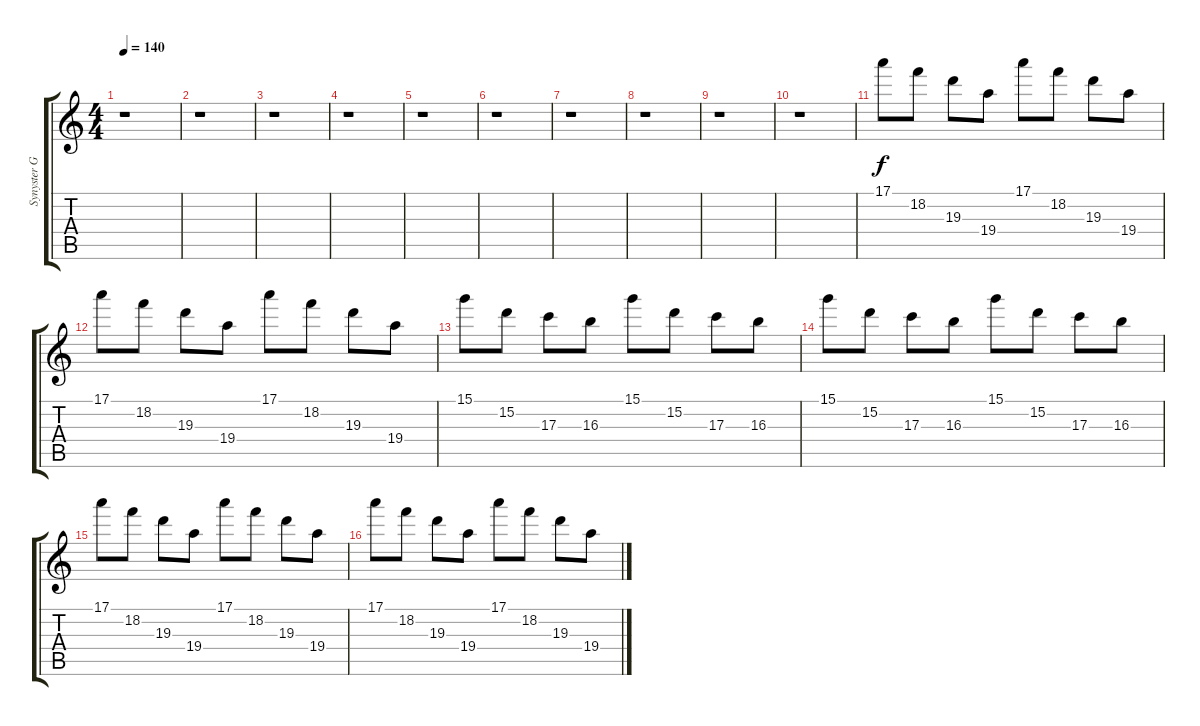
\track ("Synyster Gates" "Synyster G") {instrument distortionguitar}
\staff {score tabs}
\tuning (E4 B3 G3 D3 A2 D2) {hide}
\ts (4 4)
\tempo 140
\clef g2
\ks c
r.1{dy f} |
r.1 |
r.1 |
r.1 |
r.1 |
r.1 |
r.1 |
r.1 |
r.1 |
r.1 |
17.1.8 18.2.8 19.3.8 19.4.8 17.1.8 18.2.8 19.3.8 19.4.8 |
17.1.8 18.2.8 19.3.8 19.4.8 17.1.8 18.2.8 19.3.8 19.4.8 |
15.1.8 15.2.8 17.3.8 16.3.8 15.1.8 15.2.8 17.3.8 16.3.8 |
15.1.8 15.2.8 17.3.8 16.3.8 15.1.8 15.2.8 17.3.8 16.3.8 |
17.1.8 18.2.8 19.3.8 19.4.8 17.1.8 18.2.8 19.3.8 19.4.8 |
17.1.8 18.2.8 19.3.8 19.4.8 17.1.8 18.2.8 19.3.8 19.4.8
